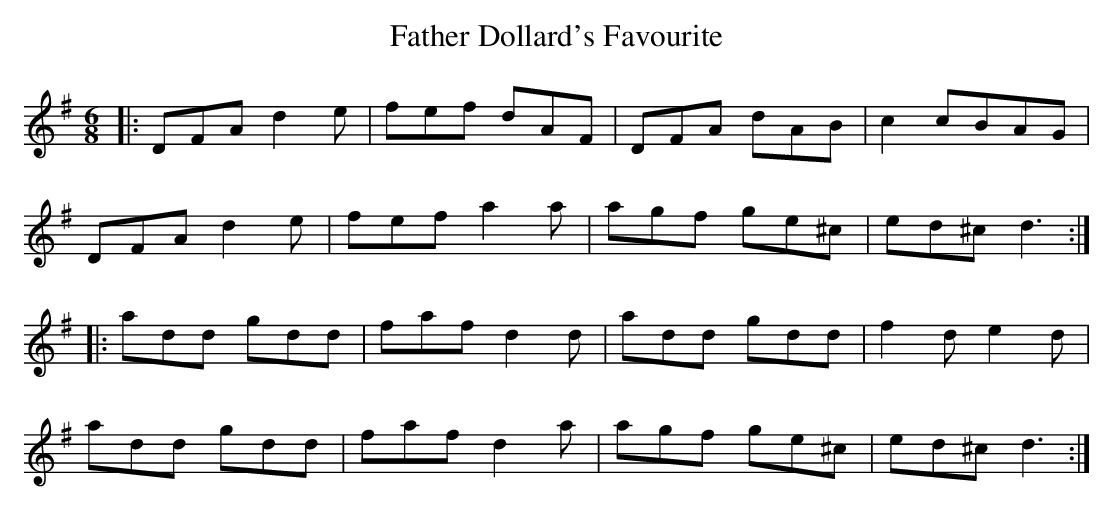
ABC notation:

X:1
T: Father Dollard's Favourite
M: 6/8
L: 1/8
K: Gmaj
|:DFA d2 e|fef dAF|DFA dAB|c2 cBAG|
DFA d2 e|fef a2 a|agf ge^c|ed^c d3:|
|:add gdd|faf d2 d|add gdd|f2 d e2 d|
add gdd|faf d2 a|agf ge^c|ed^c d3:|
